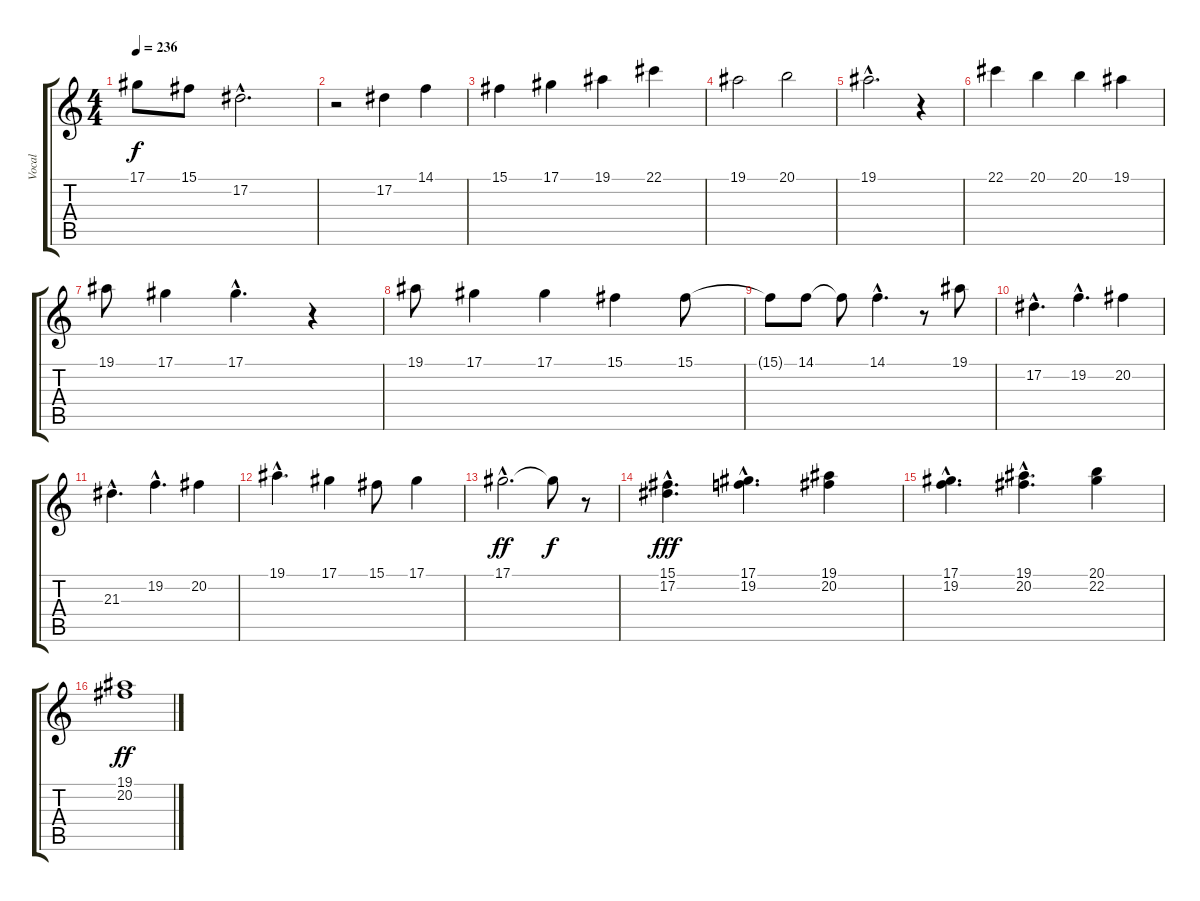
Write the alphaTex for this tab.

\track ("Vocal" "Vocal") {instrument synthvoice}
\staff {score tabs}
\tuning (Eb4 Bb3 Gb3 Db3 Ab2 Eb2) {hide}
\ts (4 4)
\tempo 236
\clef g2
\ks c
17.1{t}.8{dy f} 15.1.8 17.2{hac}.2{d} |
r.2 17.2.4 14.1.4 |
15.1.4 17.1.4 19.1.4 22.1.4 |
19.1.2 20.1.2 |
19.1{hac}.2{d} r.4 |
22.1.4 20.1.4 20.1.4 19.1.4 |
19.1.8 17.1.4 17.1{hac}.4{d} r.4 |
19.1.8 17.1.4 17.1.4 15.1.4 15.1.8 |
15.1{t}.8 14.1.8 14.1{t}.8 14.1{hac}.4{d} r.8 19.1.8 |
17.2{hac}.4{d} 19.2{hac}.4{d} 20.2.4 |
21.3{hac}.4{d} 19.2{hac}.4{d} 20.2.4 |
19.1{hac}.4{d} 17.1.4 15.1.8 17.1.4 |
17.1{hac}.2{d dy ff} 17.1{t}.8{dy f} r.8 |
(15.1{hac} 17.2{hac}).4{d dy fff} (17.1{hac} 19.2{hac}).4{d} (19.1 20.2).4 |
(17.1{hac} 19.2{hac}).4{d} (19.1{hac} 20.2{hac}).4{d} (20.1 22.2).4 |
(19.1 20.2).1{dy ff}
